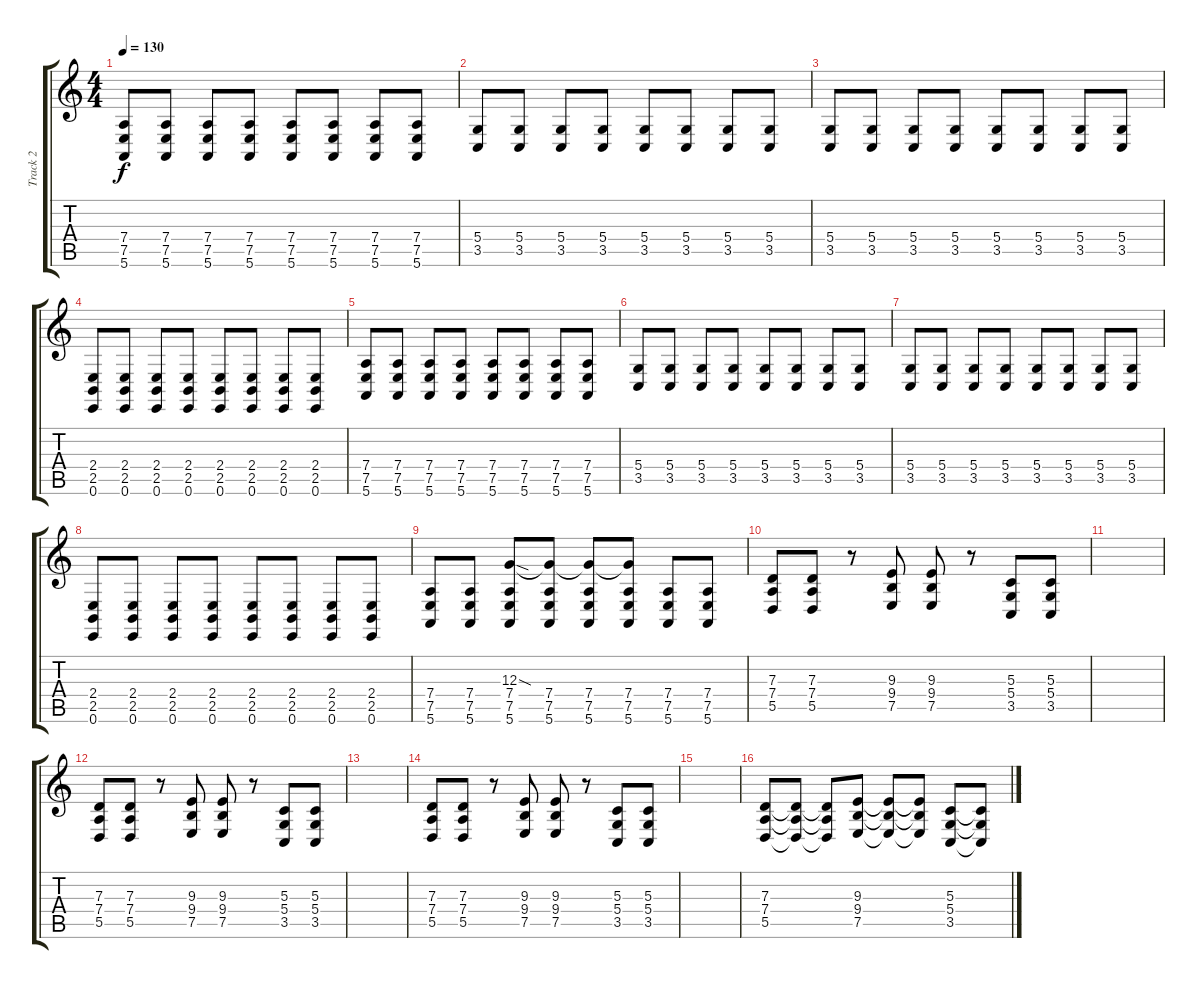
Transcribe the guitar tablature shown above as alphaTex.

\track ("Track 2" "Track 2") {instrument lead2sawtooth}
\staff {score tabs}
\tuning (E4 B3 G3 D3 A2 E2) {hide}
\ts (4 4)
\tempo 130
\clef g2
\ks c
(7.4 7.5 5.6).8{dy f} (7.4 7.5 5.6).8 (7.4 7.5 5.6).8 (7.4 7.5 5.6).8 (7.4 7.5 5.6).8 (7.4 7.5 5.6).8 (7.4 7.5 5.6).8 (7.4 7.5 5.6).8 |
(5.4 3.5).8{volume 10 instrument distortionguitar} (5.4 3.5).8 (5.4 3.5).8 (5.4 3.5).8 (5.4 3.5).8 (5.4 3.5).8 (5.4 3.5).8 (5.4 3.5).8 |
(5.4 3.5).8 (5.4 3.5).8 (5.4 3.5).8 (5.4 3.5).8 (5.4 3.5).8 (5.4 3.5).8 (5.4 3.5).8 (5.4 3.5).8 |
(2.4 2.5 0.6).8 (2.4 2.5 0.6).8 (2.4 2.5 0.6).8 (2.4 2.5 0.6).8 (2.4 2.5 0.6).8 (2.4 2.5 0.6).8 (2.4 2.5 0.6).8 (2.4 2.5 0.6).8 |
(7.4 7.5 5.6).8 (7.4 7.5 5.6).8 (7.4 7.5 5.6).8 (7.4 7.5 5.6).8 (7.4 7.5 5.6).8 (7.4 7.5 5.6).8 (7.4 7.5 5.6).8 (7.4 7.5 5.6).8 |
(5.4 3.5).8 (5.4 3.5).8 (5.4 3.5).8 (5.4 3.5).8 (5.4 3.5).8 (5.4 3.5).8 (5.4 3.5).8 (5.4 3.5).8 |
(5.4 3.5).8 (5.4 3.5).8 (5.4 3.5).8 (5.4 3.5).8 (5.4 3.5).8 (5.4 3.5).8 (5.4 3.5).8 (5.4 3.5).8 |
(2.4 2.5 0.6).8 (2.4 2.5 0.6).8 (2.4 2.5 0.6).8 (2.4 2.5 0.6).8 (2.4 2.5 0.6).8 (2.4 2.5 0.6).8 (2.4 2.5 0.6).8 (2.4 2.5 0.6).8 |
(7.4 7.5 5.6).8 (7.4 7.5 5.6).8 (12.3{sod} 7.4 7.5 5.6).8 (12.3{t} 7.4 7.5 5.6).8 (12.3{t} 7.4 7.5 5.6).8 (12.3{t} 7.4 7.5 5.6).8 (7.4 7.5 5.6).8 (7.4 7.5 5.6).8 |
(7.3 7.4 5.5).8{volume 13} (7.3 7.4 5.5).8 r.8 (9.3 9.4 7.5).8 (9.3 9.4 7.5).8 r.8 (5.3 5.4 3.5).8 (5.3 5.4 3.5).8 |
|
(7.3 7.4 5.5).8 (7.3 7.4 5.5).8 r.8 (9.3 9.4 7.5).8 (9.3 9.4 7.5).8 r.8 (5.3 5.4 3.5).8 (5.3 5.4 3.5).8 |
|
(7.3 7.4 5.5).8 (7.3 7.4 5.5).8 r.8 (9.3 9.4 7.5).8 (9.3 9.4 7.5).8 r.8 (5.3 5.4 3.5).8 (5.3 5.4 3.5).8 |
|
(7.3 7.4 5.5).8 (7.3{t} 7.4{t} 5.5{t}).8 (7.3{t} 7.4{t} 5.5{t}).8 (9.3 9.4 7.5).8 (9.3{t} 9.4{t} 7.5{t}).8 (9.3{t} 9.4{t} 7.5{t}).8 (5.3 5.4 3.5).8 (5.3{t} 5.4{t} 3.5{t}).8
